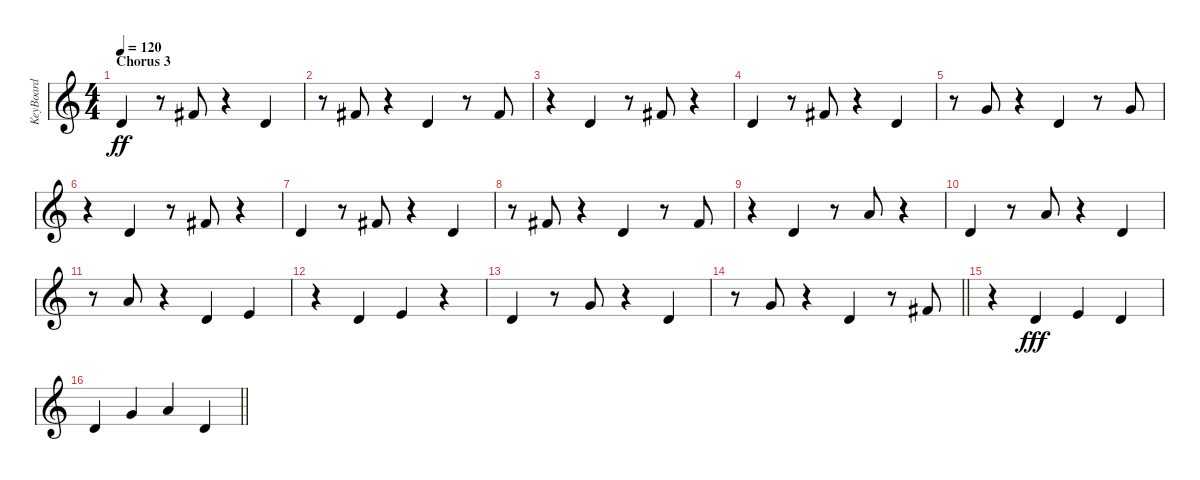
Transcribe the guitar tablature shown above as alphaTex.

\track ("KeyBoard" "KeyBoard") {instrument electricgrandpiano}
\staff {score}
\tuning (E4 B3 G3 D3 A2 E2) {hide}
\ts (4 4)
\section ("" "Chorus 3")
\tempo 120
\clef g2
\ks c
3.2.4{dy ff} r.8 7.2.8 r.4 3.2.4 |
r.8 7.2.8 r.4 3.2.4 r.8 7.2.8 |
r.4 3.2.4 r.8 7.2.8 r.4 |
3.2.4 r.8 7.2.8 r.4 3.2.4 |
r.8 3.1.8 r.4 3.2.4 r.8 3.1.8 |
r.4 3.2.4 r.8 7.2.8 r.4 |
3.2.4 r.8 7.2.8 r.4 3.2.4 |
r.8 7.2.8 r.4 3.2.4 r.8 7.2.8 |
r.4 3.2.4 r.8 10.2.8 r.4 |
3.2.4 r.8 10.2.8 r.4 3.2.4 |
r.8 10.2.8 r.4 3.2.4 0.1.4 |
r.4 3.2.4 0.1.4 r.4 |
3.2.4 r.8 3.1.8 r.4 3.2.4 |
\barLineRight lightlight
r.8 3.1.8 r.4 3.2.4 r.8 7.2.8 |
\section ("" "")
r.4 3.2.4{dy fff} 0.1.4 7.3.4 |
\barLineRight lightlight
3.2.4 3.1.4 10.2.4 3.2.4
